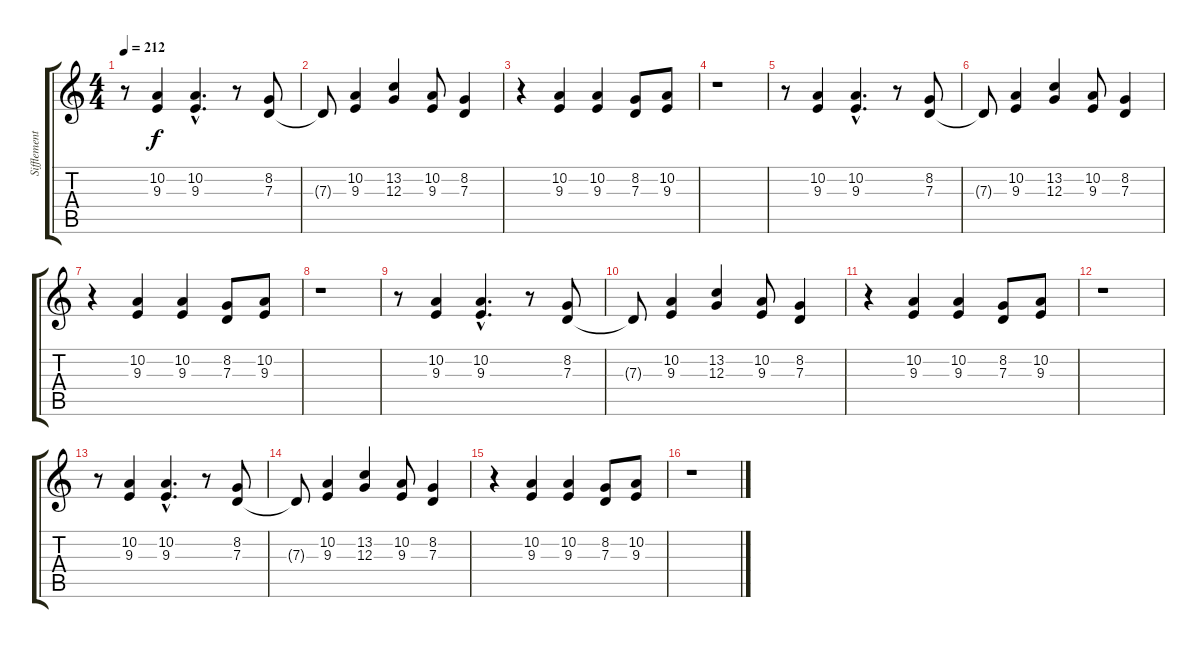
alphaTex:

\track ("Sifflements" "Sifflement") {instrument fiddle}
\staff {score tabs}
\tuning (E4 B3 G3 D3 A2 E2) {hide}
\ts (4 4)
\tempo 212
\clef g2
\ks c
r.8{dy f} (10.2 9.3).4 (10.2{hac} 9.3{hac}).4{d} r.8 (8.2 7.3).8 |
7.3{t}.8 (10.2 9.3).4 (13.2 12.3).4 (10.2 9.3).8 (8.2 7.3).4 |
r.4 (10.2 9.3).4 (10.2 9.3).4 (8.2 7.3).8 (10.2 9.3).8 |
r.1 |
r.8 (10.2 9.3).4 (10.2{hac} 9.3{hac}).4{d} r.8 (8.2 7.3).8 |
7.3{t}.8 (10.2 9.3).4 (13.2 12.3).4 (10.2 9.3).8 (8.2 7.3).4 |
r.4 (10.2 9.3).4 (10.2 9.3).4 (8.2 7.3).8 (10.2 9.3).8 |
r.1 |
r.8 (10.2 9.3).4 (10.2{hac} 9.3{hac}).4{d} r.8 (8.2 7.3).8 |
7.3{t}.8 (10.2 9.3).4 (13.2 12.3).4 (10.2 9.3).8 (8.2 7.3).4 |
r.4 (10.2 9.3).4 (10.2 9.3).4 (8.2 7.3).8 (10.2 9.3).8 |
r.1 |
r.8 (10.2 9.3).4 (10.2{hac} 9.3{hac}).4{d} r.8 (8.2 7.3).8 |
7.3{t}.8 (10.2 9.3).4 (13.2 12.3).4 (10.2 9.3).8 (8.2 7.3).4 |
r.4 (10.2 9.3).4 (10.2 9.3).4 (8.2 7.3).8 (10.2 9.3).8 |
r.1
